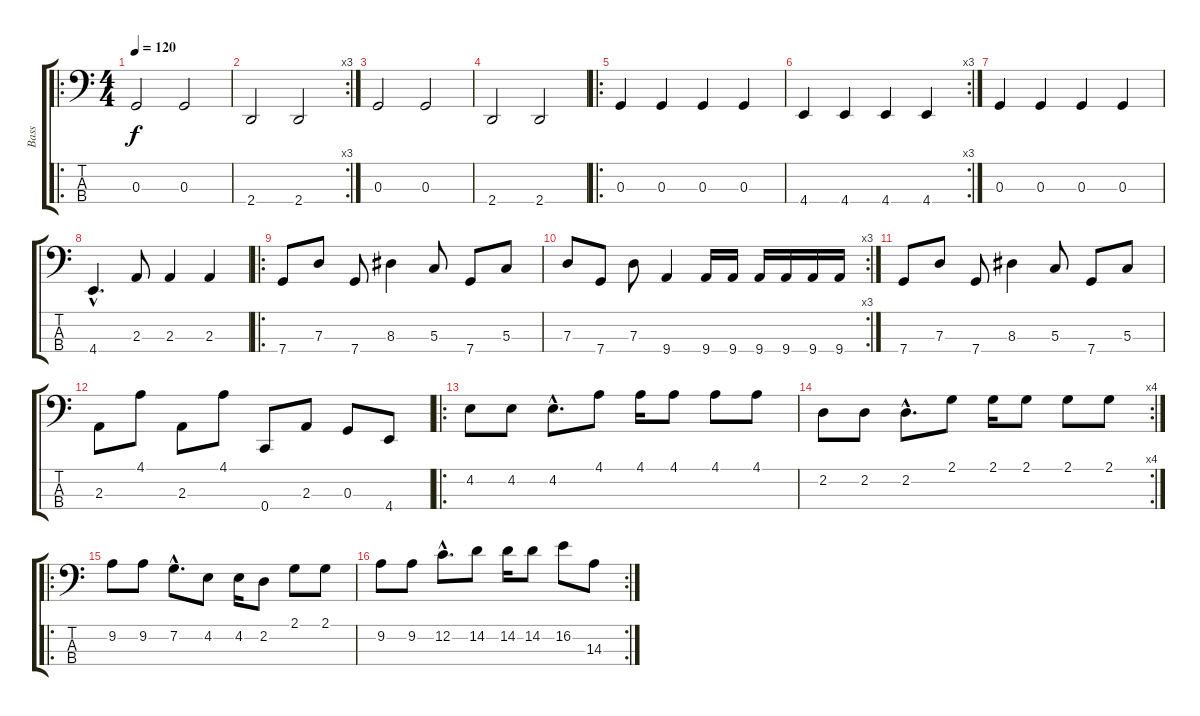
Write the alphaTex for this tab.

\track ("Bass" "Bass") {instrument electricbassfinger}
\staff {score tabs}
\tuning (F2 C2 G1 C1) {hide}
\ro
\ts (4 4)
\tempo 120
\clef f4
\ks c
0.3.2{dy f instrument electricbassfinger} 0.3.2 |
\rc 3
2.4.2 2.4.2 |
0.3.2 0.3.2 |
2.4.2 2.4.2 |
\ro
0.3.4 0.3.4 0.3.4 0.3.4 |
\rc 3
4.4.4 4.4.4 4.4.4 4.4.4 |
0.3.4 0.3.4 0.3.4 0.3.4 |
4.4{hac}.4{d} 2.3.8 2.3.4 2.3.4 |
\ro
7.4.8 7.3.8 7.4.8 8.3.4 5.3.8 7.4.8 5.3.8 |
\rc 3
7.3.8 7.4.8 7.3.8 9.4.4 9.4.16 9.4.16 9.4.16 9.4.16 9.4.16 9.4.16 |
7.4.8 7.3.8 7.4.8 8.3.4 5.3.8 7.4.8 5.3.8 |
2.3.8 4.1.8 2.3.8 4.1.8 0.4.8 2.3.8 0.3.8 4.4.8 |
\ro
4.2.8 4.2.8 4.2{hac}.8{d} 4.1.8 4.1.16 4.1.8 4.1.8 4.1.8 |
\rc 4
2.2.8 2.2.8 2.2{hac}.8{d} 2.1.8 2.1.16 2.1.8 2.1.8 2.1.8 |
\ro
9.2.8 9.2.8 7.2{hac}.8{d} 4.2.8 4.2.16 2.2.8 2.1.8 2.1.8 |
\rc 2
9.2.8 9.2.8 12.2{hac}.8{d} 14.2.8 14.2.16 14.2.8 16.2.8 14.3.8
